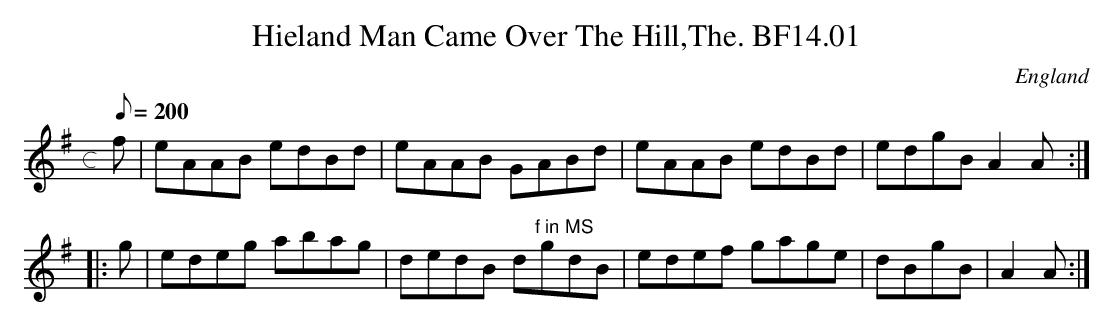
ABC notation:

X:1
T:Hieland Man Came Over The Hill,The. BF14.01
M:c
Q:200
O:England
K:G
f|eAAB edBd|eAAB GABd|eAAB edBd|edgBA2A::!
g|edeg abag|dedB d"f in MS"gdB|edef gage|dBgB|A2A:|]
